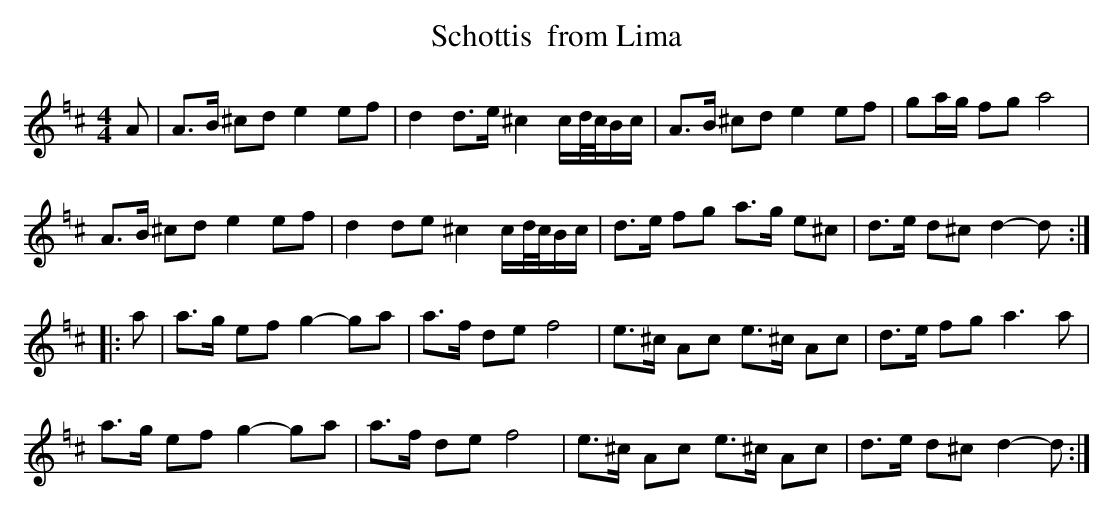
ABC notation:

X:1
T:Schottis  from Lima
M:4/4
K:Dmaj =f
A |\
A>B ^cd e2 ef | d2 d>e ^c2 c/d//c//B/c/ | A>B ^cd e2 ef  | ga/g/ fg a4 |
A>B ^cd e2 ef | d2 de ^c2 c/d//c//B/c/ | d>e fg a>g e^c | d>e d^c d2-d ::
a |\
a>g ef g2- ga | a>f de f4 | e>^c Ac e>^c Ac | d>e fg a3a |
a>g ef g2- ga | a>f de f4 | e>^c Ac e>^c Ac | d>e d^c d2-d:|
